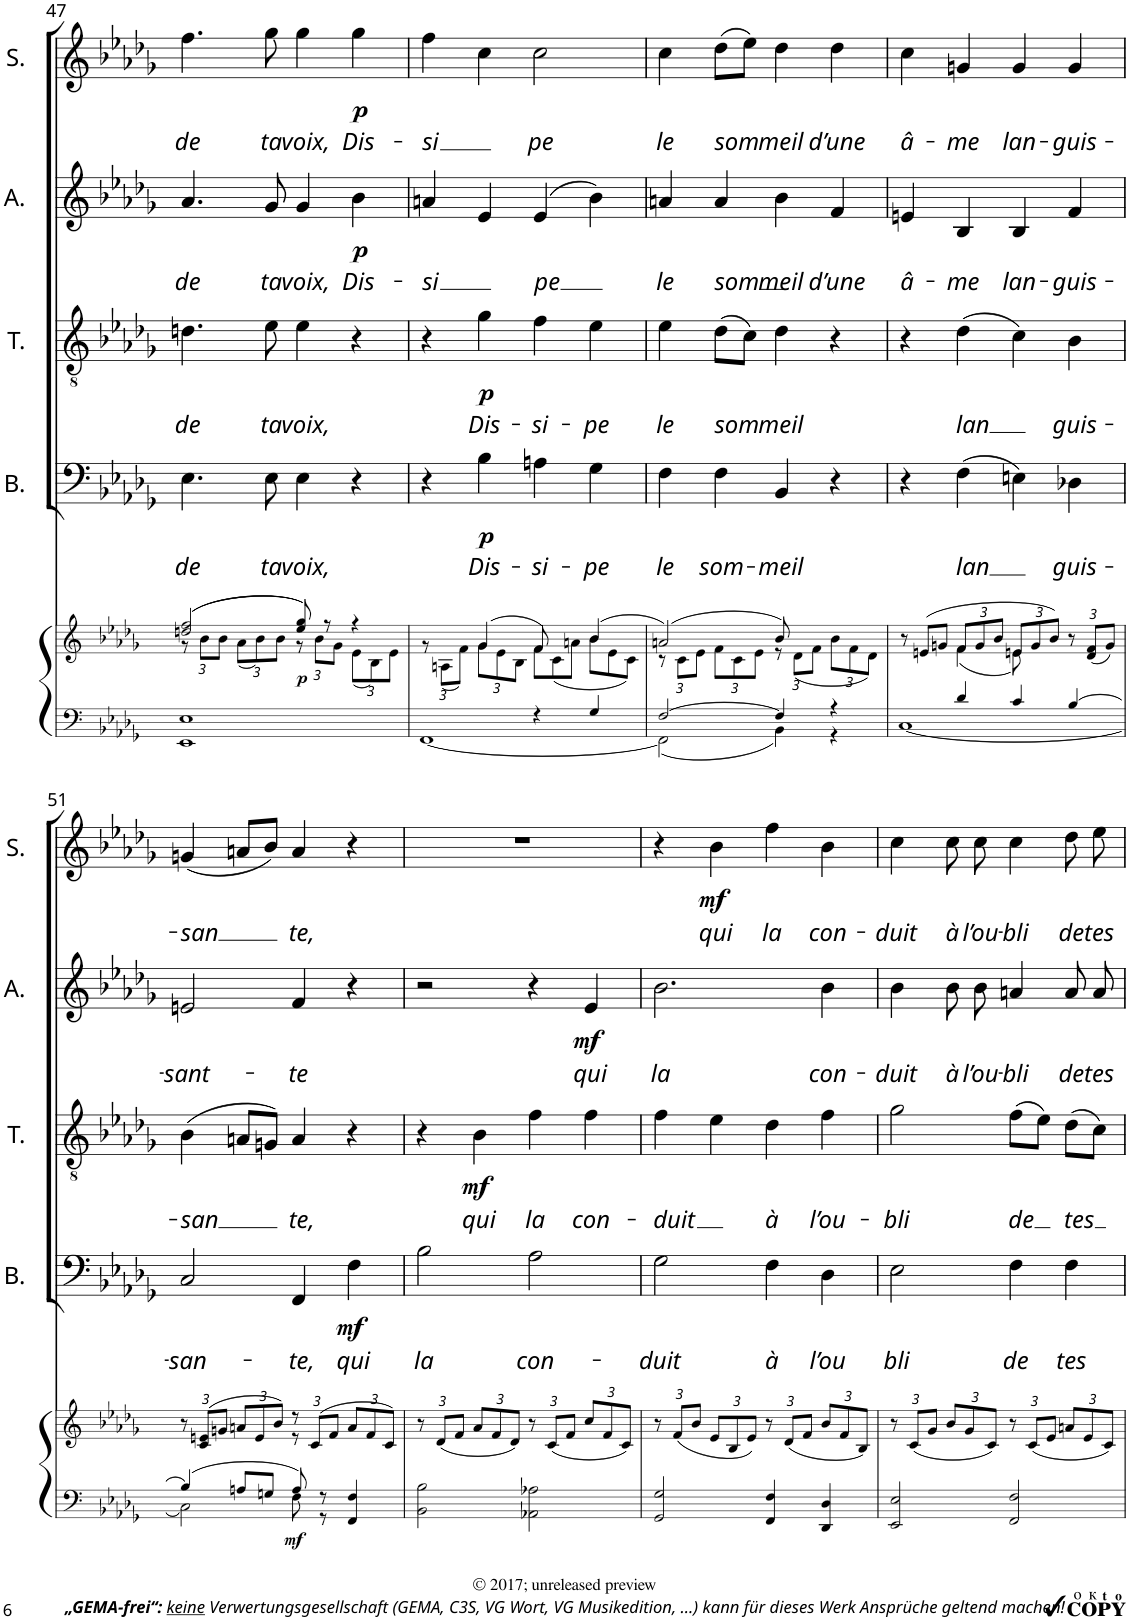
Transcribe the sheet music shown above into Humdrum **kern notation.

**kern	**kern	**dynam	**kern	**text	**dynam	**kern	**text	**dynam	**kern	**text	**dynam	**kern	**text	**dynam
*part5	*part5	*part5	*part4	*part4	*part4	*part3	*part3	*part3	*part2	*part2	*part2	*part1	*part1	*part1
*staff6	*staff5	*staff5/6	*staff4	*staff4	*staff4	*staff3	*staff3	*staff3	*staff2	*staff2	*staff2	*staff1	*staff1	*staff1
*I"Orgue ou Piano	*	*	*I"Bass	*	*	*I"Tenor	*	*	*I"Contralto	*	*	*I"Soprano	*	*
*	*	*	*I'B.	*	*	*I'T.	*	*	*	*	*	*I'S.	*	*
!!LO:PB:g=z
*clefF4	*clefG2	*	*clefF4	*	*	*clefGv2	*	*	*clefG2	*	*	*clefG2	*	*
*k[b-e-a-d-g-]	*k[b-e-a-d-g-]	*	*k[b-e-a-d-g-]	*	*	*k[b-e-a-d-g-]	*	*	*k[b-e-a-d-g-]	*	*	*k[b-e-a-d-g-]	*	*
*M4/4	*M4/4	*	*M4/4	*	*	*M4/4	*	*	*M4/4	*	*	*M4/4	*	*
*met(c)	*met(c)	*	*met(c)	*	*	*met(c)	*	*	*met(c)	*	*	*met(c)	*	*
=47	=47	=47	=47	=47	=47	=47	=47	=47	=47	=47	=47	=47	=47	=47
*^	*^	*	*	*	*	*	*	*	*	*	*	*	*	*
*	*	*	*Xbrackettup	*	*	*	*	*	*	*	*	*	*	*	*	*
!	!	!	!	!	!	!LO:LY:b	!	!	!LO:LY:b	!	!	!LO:LY:b	!	!	!LO:LY:b	!
1EE- 1E-	1ryy	((2ddn/ 2ff/	12r	.	4.E-\	de	.	4.dn\	de	.	4.a-/	de	.	4.ff\	de	.
.	.	.	12b-\L	.	.	.	.	.	.	.	.	.	.	.	.	.
.	.	.	12b-\J	.	.	.	.	.	.	.	.	.	.	.	.	.
.	.	.	(12a-\L	.	.	.	.	.	.	.	.	.	.	.	.	.
.	.	.	12b-\)	.	.	.	.	.	.	.	.	.	.	.	.	.
!	!	!	!	!	!	!LO:LY:b	!	!	!LO:LY:b	!	!	!LO:LY:b	!	!	!LO:LY:b	!
.	.	.	.	.	8E-\	ta	.	8e-\	ta	.	8g-/	ta	.	8gg-\	ta	.
.	.	.	12b-\J	.	.	.	.	.	.	.	.	.	.	.	.	.
!	!	!	!	!LO:DY:b	!	!LO:LY:b	!	!	!LO:LY:b	!	!	!LO:LY:b	!	!	!LO:LY:b	!
.	.	8ee-/ 8gg-/))	12r	p	4E-\	voix,	.	4e-\	voix,	.	4g-/	voix,	.	4gg-\	voix,	.
.	.	.	12b-\L	.	.	.	.	.	.	.	.	.	.	.	.	.
.	.	8r	.	.	.	.	.	.	.	.	.	.	.	.	.	.
.	.	.	12g-\J	.	.	.	.	.	.	.	.	.	.	.	.	.
!	!	!	!	!	!	!	!	!	!	!	!	!LO:LY:b	!LO:DY:b	!	!LO:LY:b	!LO:DY:b
.	.	4r	(12e-\L	.	4r	.	.	4r	.	.	4b-\	Dis-	p	4gg-\	Dis-	p
.	.	.	12B-\)	.	.	.	.	.	.	.	.	.	.	.	.	.
.	.	.	12e-\J	.	.	.	.	.	.	.	.	.	.	.	.	.
=48	=48	=48	=48	=48	=48	=48	=48	=48	=48	=48	=48	=48	=48	=48	=48	=48
!	!	!	!	!	!	!	!	!	!	!	!	!LO:LY:b	!	!	!LO:LY:b	!
2ryy	[1FF	4ryy	12r	.	4r	.	.	4r	.	.	4an/	-si	.	4ff\	-si	.
.	.	.	(12An\L	.	.	.	.	.	.	.	.	.	.	.	.	.
.	.	.	12f\J)	.	.	.	.	.	.	.	.	.	.	.	.	.
!	!	!	!	!	!	!LO:LY:b	!LO:DY:b	!	!LO:LY:b	!LO:DY:b	!	!	!	!	!	!
.	.	(4g-/	12g-\L	.	4B-\	Dis-	p	4g-\	Dis-	p	4e-/	.	.	4cc\	.	.
.	.	.	12e-\	.	.	.	.	.	.	.	.	.	.	.	.	.
.	.	.	12B-\J	.	.	.	.	.	.	.	.	.	.	.	.	.
!	!	!	!	!	!	!LO:LY:b	!	!	!LO:LY:b	!	!	!LO:LY:b	!	!	!LO:LY:b	!
4r	.	8f/)	12f\L	.	4An\	-si-	.	4f\	-si-	.	(4e-/	pe	.	2cc\	pe	.
.	.	.	(12c\	.	.	.	.	.	.	.	.	.	.	.	.	.
.	.	8ryy	.	.	.	.	.	.	.	.	.	.	.	.	.	.
.	.	.	12an\J	.	.	.	.	.	.	.	.	.	.	.	.	.
!	!	!	!	!	!	!LO:LY:b	!	!	!LO:LY:b	!	!	!	!	!	!	!
4G-/	.	(4b-/	12b-\L	.	4G-\	-pe	.	4e-\	-pe	.	4b-\)	.	.	.	.	.
.	.	.	12e-\	.	.	.	.	.	.	.	.	.	.	.	.	.
.	.	.	12c\J)	.	.	.	.	.	.	.	.	.	.	.	.	.
=49	=49	=49	=49	=49	=49	=49	=49	=49	=49	=49	=49	=49	=49	=49	=49	=49
!	!	!	!	!	!	!LO:LY:b	!	!	!LO:LY:b	!	!	!LO:LY:b	!	!	!LO:LY:b	!
[2F/	2FF\]	(2an/)	12r	.	4F\	le	.	4e-\	le	.	4an/	le	.	4cc\	le	.
.	.	.	12c\L	.	.	.	.	.	.	.	.	.	.	.	.	.
.	.	.	12e-\J	.	.	.	.	.	.	.	.	.	.	.	.	.
!	!	!	!	!	!	!LO:LY:b	!	!	!LO:LY:b	!	!	!LO:LY:b	!	!	!LO:LY:b	!
.	.	.	12f\L	.	4F\	-som-	.	(8d-\L	-som	.	4a/	-som	.	(8dd-\L	-som	.
.	.	.	12c\	.	.	.	.	.	.	.	.	.	.	.	.	.
.	.	.	.	.	.	.	.	8c\J)	.	.	.	.	.	8ee-\J)	.	.
.	.	.	12e-\J	.	.	.	.	.	.	.	.	.	.	.	.	.
!	!	!	!	!	!	!LO:LY:b	!	!	!LO:LY:b	!	!	!LO:LY:b	!	!	!LO:LY:b	!
4F/]	4BB-\	8b-/)	12r	.	4BB-/	-meil	.	4d-\	meil	.	4b-\	meil	.	4dd-\	meil	.
.	.	.	(12d-\L	.	.	.	.	.	.	.	.	.	.	.	.	.
.	.	8ryy	.	.	.	.	.	.	.	.	.	.	.	.	.	.
.	.	.	12f\J	.	.	.	.	.	.	.	.	.	.	.	.	.
!	!	!	!	!	!	!	!	!	!	!	!	!LO:LY:b	!	!	!LO:LY:b	!
4r	4r	4ryy	12b-\L	.	4r	.	.	4r	.	.	4f/	d’une	.	4dd-\	d’une	.
.	.	.	12f\	.	.	.	.	.	.	.	.	.	.	.	.	.
.	.	.	12d-\J)	.	.	.	.	.	.	.	.	.	.	.	.	.
=50	=50	=50	=50	=50	=50	=50	=50	=50	=50	=50	=50	=50	=50	=50	=50	=50
!	!	!	!	!	!	!	!	!	!	!	!	!LO:LY:b	!	!	!LO:LY:b	!
4ryy	[1C	12r	4ryy	.	4r	.	.	4r	.	.	4en/	â-	.	4cc\	â-	.
.	.	(12en/L	.	.	.	.	.	.	.	.	.	.	.	.	.	.
.	.	12gn/J	.	.	.	.	.	.	.	.	.	.	.	.	.	.
!	!	!	!	!	!	!LO:LY:b	!	!	!LO:LY:b	!	!	!LO:LY:b	!	!	!LO:LY:b	!
4d-/	.	12f/L	(4f\	.	(4F\	lan	.	(4d-\	lan	.	4B-/	-me	.	4gn/	-me	.
.	.	12g/	.	.	.	.	.	.	.	.	.	.	.	.	.	.
.	.	12b-/J	.	.	.	.	.	.	.	.	.	.	.	.	.	.
!	!	!	!	!	!	!	!	!	!	!	!	!LO:LY:b	!	!	!LO:LY:b	!
4c/	.	12e/L	8en\)	.	4En\)	.	.	4c\)	.	.	4B-/	lan-	.	4g/	lan-	.
.	.	12g/	.	.	.	.	.	.	.	.	.	.	.	.	.	.
.	.	.	8ryy	.	.	.	.	.	.	.	.	.	.	.	.	.
.	.	12b-/J)	.	.	.	.	.	.	.	.	.	.	.	.	.	.
!	!	!	!	!	!	!LO:LY:b	!	!	!LO:LY:b	!	!	!LO:LY:b	!	!	!LO:LY:b	!
[4B-/	.	12r	4ryy	.	4D-X\	guis-	.	4B-\	guis-	.	4f/	-guis-	.	4g/	-guis-	.
.	.	(12d-/ 12f/L	.	.	.	.	.	.	.	.	.	.	.	.	.	.
.	.	12g/J)	.	.	.	.	.	.	.	.	.	.	.	.	.	.
!!LO:LB:g=z
=51	=51	=51	=51	=51	=51	=51	=51	=51	=51	=51	=51	=51	=51	=51	=51	=51
!	!	!	!	!	!	!LO:LY:b	!	!	!LO:LY:b	!	!	!LO:LY:b	!	!	!LO:LY:b	!
4B-/]	2C\]	12r	4ryy	.	2C/	san-	.	(4B-\	-san	.	2en/	-sant-	.	(4gn/	-san	.
.	.	(12c/ 12en/L	.	.	.	.	.	.	.	.	.	.	.	.	.	.
.	.	12gn/J	.	.	.	.	.	.	.	.	.	.	.	.	.	.
8An/L	.	12an/L	4ryy	.	.	.	.	8An/L	.	.	.	.	.	8an/L	.	.
.	.	12e/	.	.	.	.	.	.	.	.	.	.	.	.	.	.
8Gn/J	.	.	.	.	.	.	.	8Gn/J)	.	.	.	.	.	8b-/J)	.	.
.	.	12b-/J)	.	.	.	.	.	.	.	.	.	.	.	.	.	.
!	!	!	!	!LO:DY:b=2	!	!LO:LY:b	!	!	!LO:LY:b	!	!	!LO:LY:b	!	!	!LO:LY:b	!
8A/	8F\	12r	8r	mf	4FF/	-te,	.	4A/	te,	.	4f/	-te	.	4a/	te,	.
.	.	(12c/L	.	.	.	.	.	.	.	.	.	.	.	.	.	.
8r	8r	.	8ryy	.	.	.	.	.	.	.	.	.	.	.	.	.
.	.	12f/J	.	.	.	.	.	.	.	.	.	.	.	.	.	.
!	!	!	!	!	!	!LO:LY:b	!LO:DY:b	!	!	!	!	!	!	!	!	!
4FF/ 4F/	4ryy	12a/L	4ryy	.	4F\	qui	mf	4r	.	.	4r	.	.	4r	.	.
.	.	12f/	.	.	.	.	.	.	.	.	.	.	.	.	.	.
.	.	12c/J)	.	.	.	.	.	.	.	.	.	.	.	.	.	.
*	*	*v	*v	*	*	*	*	*	*	*	*	*	*	*	*	*
=52	=52	=52	=52	=52	=52	=52	=52	=52	=52	=52	=52	=52	=52	=52	=52
!	!	!	!	!	!LO:LY:b	!	!	!	!	!	!	!	!	!	!
2BB-\ 2B-\	1ryy	12r	.	2B-\	la	.	4r	.	.	2r	.	.	1r	.	.
.	.	(12d-/L	.	.	.	.	.	.	.	.	.	.	.	.	.
.	.	12f/J	.	.	.	.	.	.	.	.	.	.	.	.	.
!	!	!	!	!	!	!	!	!LO:LY:b	!LO:DY:b	!	!	!	!	!	!
.	.	12a-/L	.	.	.	.	4B-\	qui	mf	.	.	.	.	.	.
.	.	12f/	.	.	.	.	.	.	.	.	.	.	.	.	.
.	.	12d-/J)	.	.	.	.	.	.	.	.	.	.	.	.	.
!	!	!	!	!	!LO:LY:b	!	!	!LO:LY:b	!	!	!	!	!	!	!
2AA-X\ 2A-X\	.	12r	.	2A-\	con-	.	4f\	la	.	4r	.	.	.	.	.
.	.	(12c/L	.	.	.	.	.	.	.	.	.	.	.	.	.
.	.	12f/J	.	.	.	.	.	.	.	.	.	.	.	.	.
!	!	!	!	!	!	!	!	!LO:LY:b	!	!	!LO:LY:b	!LO:DY:b	!	!	!
.	.	12cc/L	.	.	.	.	4f\	con-	.	4e-/	qui	mf	.	.	.
.	.	12f/	.	.	.	.	.	.	.	.	.	.	.	.	.
.	.	12c/J)	.	.	.	.	.	.	.	.	.	.	.	.	.
=53	=53	=53	=53	=53	=53	=53	=53	=53	=53	=53	=53	=53	=53	=53	=53
!	!	!	!	!	!LO:LY:b	!	!	!LO:LY:b	!	!	!LO:LY:b	!	!	!	!
2GG-/ 2G-/	1ryy	12r	.	2G-\	-duit	.	4f\	-duit	.	2.b-\	la	.	4r	.	.
.	.	(12f/L	.	.	.	.	.	.	.	.	.	.	.	.	.
.	.	12b-/J	.	.	.	.	.	.	.	.	.	.	.	.	.
!	!	!	!	!	!	!	!	!	!	!	!	!	!	!LO:LY:b	!LO:DY:b
.	.	12e-/L	.	.	.	.	4e-\	.	.	.	.	.	4b-\	qui	mf
.	.	12B-/	.	.	.	.	.	.	.	.	.	.	.	.	.
.	.	12e-/J)	.	.	.	.	.	.	.	.	.	.	.	.	.
!	!	!	!	!	!LO:LY:b	!	!	!LO:LY:b	!	!	!	!	!	!LO:LY:b	!
4FF/ 4F/	.	12r	.	4F\	à	.	4d-\	à	.	.	.	.	4ff\	la	.
.	.	(12d-/L	.	.	.	.	.	.	.	.	.	.	.	.	.
.	.	12f/J	.	.	.	.	.	.	.	.	.	.	.	.	.
!	!	!	!	!	!LO:LY:b	!	!	!LO:LY:b	!	!	!LO:LY:b	!	!	!LO:LY:b	!
4DD-/ 4D-/	.	12b-/L	.	4D-\	l’ou	.	4f\	l’ou-	.	4b-\	con-	.	4b-\	con-	.
.	.	12f/	.	.	.	.	.	.	.	.	.	.	.	.	.
.	.	12B-/J)	.	.	.	.	.	.	.	.	.	.	.	.	.
=54	=54	=54	=54	=54	=54	=54	=54	=54	=54	=54	=54	=54	=54	=54	=54
!	!	!	!	!	!LO:LY:b	!	!	!LO:LY:b	!	!	!LO:LY:b	!	!	!LO:LY:b	!
2EE-/ 2E-/	1ryy	12r	.	2E-\	bli	.	2g-\	-bli	.	4b-\	-duit	.	4cc\	-duit	.
.	.	(12c/L	.	.	.	.	.	.	.	.	.	.	.	.	.
.	.	12g-/J	.	.	.	.	.	.	.	.	.	.	.	.	.
!	!	!	!	!	!	!	!	!	!	!	!LO:LY:b	!	!	!LO:LY:b	!
.	.	12b-/L	.	.	.	.	.	.	.	8b-\L	à	.	8cc\	à	.
.	.	12g-/	.	.	.	.	.	.	.	.	.	.	.	.	.
!	!	!	!	!	!	!	!	!	!	!	!LO:LY:b	!	!	!LO:LY:b	!
.	.	.	.	.	.	.	.	.	.	8b-\J	l’ou-	.	8cc\	l’ou-	.
.	.	12c/J)	.	.	.	.	.	.	.	.	.	.	.	.	.
!	!	!	!	!	!LO:LY:b	!	!	!LO:LY:b	!	!	!LO:LY:b	!	!	!LO:LY:b	!
2FF/ 2F/	.	12r	.	4F\	de	.	(8f\L	de	.	4an/	-bli	.	4cc\	-bli	.
.	.	(12c/L	.	.	.	.	.	.	.	.	.	.	.	.	.
.	.	.	.	.	.	.	8e-\J)	.	.	.	.	.	.	.	.
.	.	12e-/J	.	.	.	.	.	.	.	.	.	.	.	.	.
!	!	!	!	!	!LO:LY:b	!	!	!LO:LY:b	!	!	!LO:LY:b	!	!	!LO:LY:b	!
.	.	12an/L	.	4F\	tes	.	(8d-\L	tes	.	8a/L	de	.	8dd-\	de	.
.	.	12e-/	.	.	.	.	.	.	.	.	.	.	.	.	.
!	!	!	!	!	!	!	!	!	!	!	!LO:LY:b	!	!	!LO:LY:b	!
.	.	.	.	.	.	.	8c\J)	.	.	8a/J	tes	.	8ee-\	tes	.
.	.	12c/J)	.	.	.	.	.	.	.	.	.	.	.	.	.
*v	*v	*	*	*	*	*	*	*	*	*	*	*	*	*	*
=	=	=	=	=	=	=	=	=	=	=	=	=	=	=
*-	*-	*-	*-	*-	*-	*-	*-	*-	*-	*-	*-	*-	*-	*-
